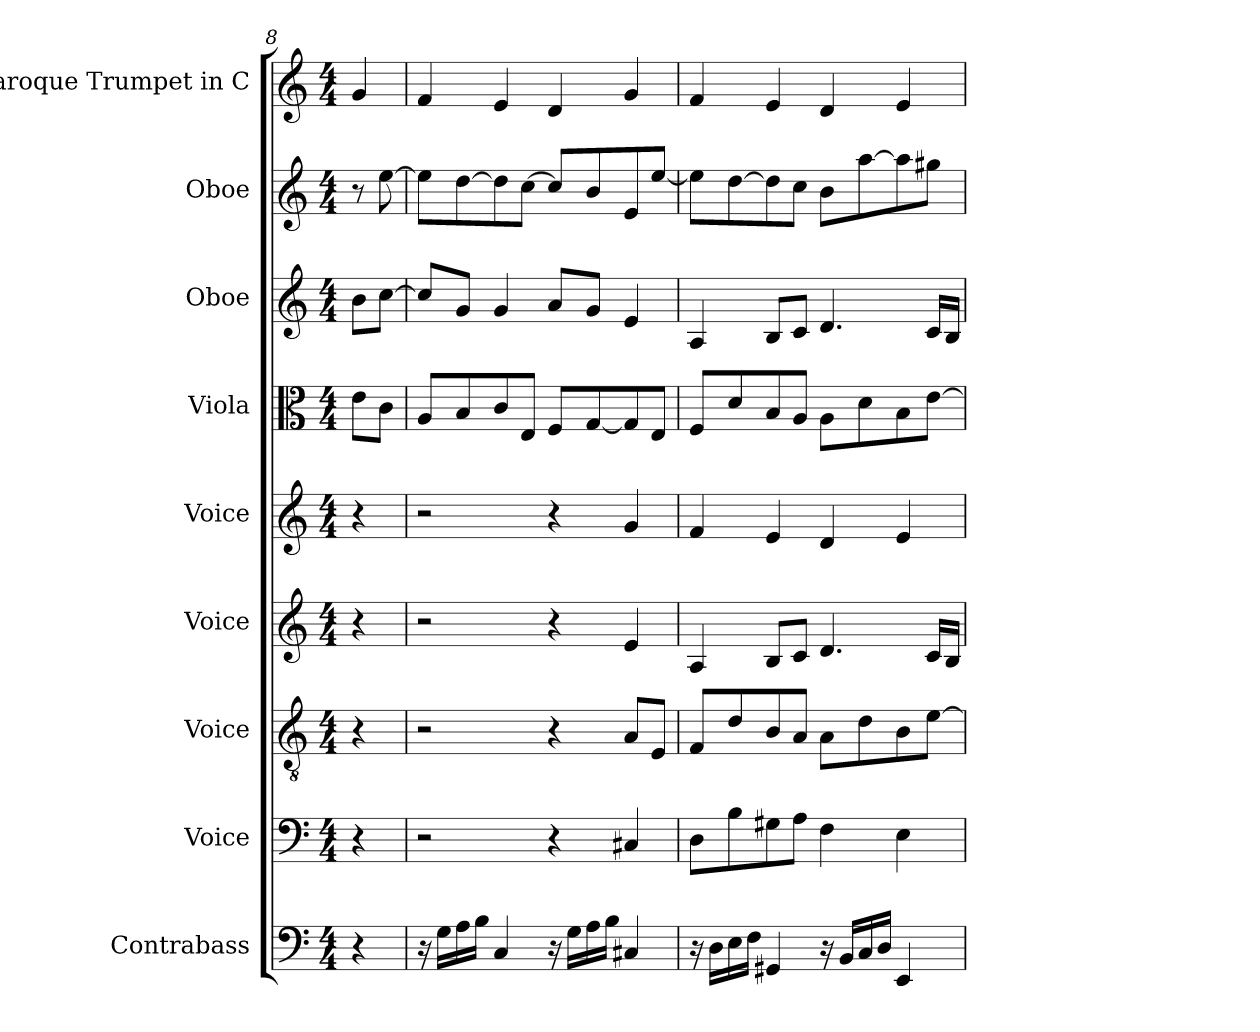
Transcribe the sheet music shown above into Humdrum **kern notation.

**kern	**kern	**kern	**kern	**kern	**kern	**kern	**kern	**kern
*part9	*part8	*part7	*part6	*part5	*part4	*part3	*part2	*part1
*staff9	*staff8	*staff7	*staff6	*staff5	*staff4	*staff3	*staff2	*staff1
*I"Contrabass	*I"Voice	*I"Voice	*I"Voice	*I"Voice	*I"Viola	*I"Oboe	*I"Oboe	*I"Baroque Trumpet in C
*I'Cb.	*I'V	*I'V	*I'V	*I'V	*I'Vla.	*I'Ob.	*I'Ob.	*I'Bq. Tpt. C
*clefF4	*clefF4	*clefGv2	*clefG2	*clefG2	*clefC3	*clefG2	*clefG2	*clefG2
*ITrd7c12	*	*	*	*	*	*	*	*
*k[]	*k[]	*k[]	*k[]	*k[]	*k[]	*k[]	*k[]	*k[]
*M4/4	*M4/4	*M4/4	*M4/4	*M4/4	*M4/4	*M4/4	*M4/4	*M4/4
=8X1	=8X1	=8X1	=8X1	=8X1	=8X1	=8X1	=8X1	=8X1
4r	4r	4r	4r	4r	8e\L	8b\L	8r	4g/
.	.	.	.	.	8c\J	[8cc\J	[8ee\	.
!!LO:PB:g=z
=9	=9	=9	=9	=9	=9	=9	=9	=9
16r	2r	2r	2r	2r	8A/L	8cc/L]	8ee\L]	4f/
16GG\LL	.	.	.	.	.	.	.	.
16AA\	.	.	.	.	8B/	8g/J	[8dd\	.
16BB\JJ	.	.	.	.	.	.	.	.
4CC/	.	.	.	.	8c/	4g/	8dd\]	4e/
.	.	.	.	.	8E/J	.	[8cc\J	.
16r	4r	4r	4r	4r	8F/L	8a/L	8cc/L]	4d/
16GG\LL	.	.	.	.	.	.	.	.
16AA\	.	.	.	.	[8G/	8g/J	8b/	.
16BB\JJ	.	.	.	.	.	.	.	.
4CC#X/	4C#X/	8A/L	4e/	4g/	8G/]	4e/	8e/	4g/
.	.	8E/J	.	.	8E/J	.	[8ee/J	.
=10	=10	=10	=10	=10	=10	=10	=10	=10
16r	8D\L	8F/L	4A/	4f/	8F/L	4A/	8ee\L]	4f/
16DD\LL	.	.	.	.	.	.	.	.
16EE\	8B\	8d/	.	.	8d/	.	[8dd\	.
16FF\JJ	.	.	.	.	.	.	.	.
4GGG#X/	8G#X\	8B/	8B/L	4e/	8B/	8B/L	8dd\]	4e/
.	8A\J	8A/J	8c/J	.	8A/J	8c/J	8cc\J	.
16r	4F\	8A\L	4.d/	4d/	8A\L	4.d/	8b\L	4d/
16BBB/LL	.	.	.	.	.	.	.	.
16CC/	.	8d\	.	.	8d\	.	[8aa\	.
16DD/JJ	.	.	.	.	.	.	.	.
4EEE/	4E\	8B\	.	4e/	8B\	.	8aa\]	4e/
.	.	[8e\J	16c/LL	.	[8e\J	16c/LL	8gg#X\J	.
.	.	.	16B/JJ	.	.	16B/JJ	.	.
=	=	=	=	=	=	=	=	=
*-	*-	*-	*-	*-	*-	*-	*-	*-
